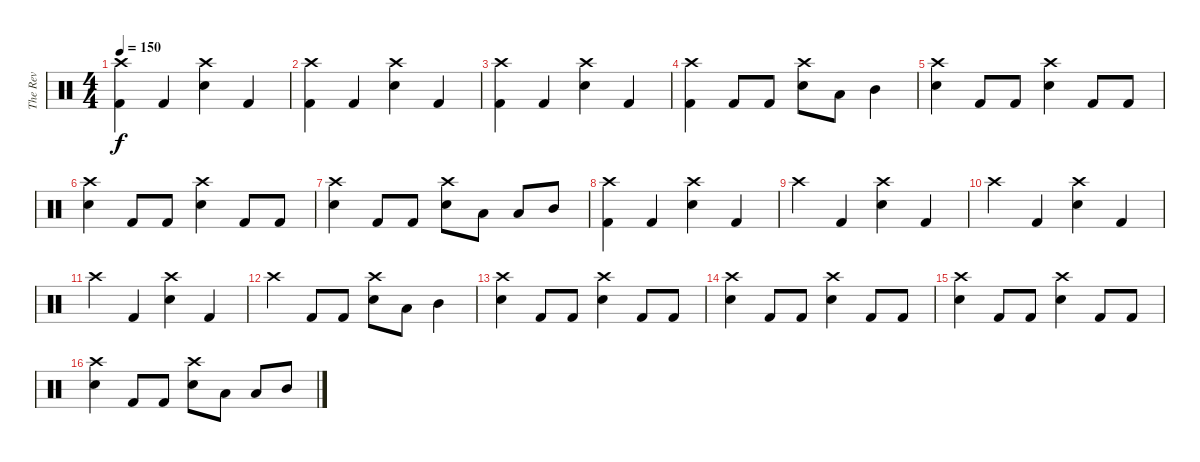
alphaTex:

\track ("The Rev" "The Rev") {instrument percussion}
\staff {score}
\articulation defaults
\ts (4 4)
\tempo 150
\clef neutral
\ks c
("Crash high (hit)" "Kick (hit) 2").4{dy f} "Kick (hit) 2".4 ("Crash high (hit)" "Snare (hit) 2").4 "Kick (hit) 2".4 |
("Crash high (hit)" "Kick (hit) 2").4 "Kick (hit) 2".4 ("Crash high (hit)" "Snare (hit) 2").4 "Kick (hit) 2".4 |
("Crash high (hit)" "Kick (hit) 2").4 "Kick (hit) 2".4 ("Crash high (hit)" "Snare (hit) 2").4 "Kick (hit) 2".4 |
("Crash high (hit)" "Kick (hit) 2").4 "Kick (hit) 2".8 "Kick (hit) 2".8 ("Crash high (hit)" "Snare (hit) 2").8 "Low Tom (hit)".8 "Mid Tom (hit)".4 |
("Crash high (hit)" "Snare (hit) 2").4 "Kick (hit) 2".8 "Kick (hit) 2".8 ("Crash high (hit)" "Snare (hit) 2").4 "Kick (hit) 2".8 "Kick (hit) 2".8 |
("Crash high (hit)" "Snare (hit) 2").4 "Kick (hit) 2".8 "Kick (hit) 2".8 ("Crash high (hit)" "Snare (hit) 2").4 "Kick (hit) 2".8 "Kick (hit) 2".8 |
("Crash high (hit)" "Snare (hit) 2").4 "Kick (hit) 2".8 "Kick (hit) 2".8 ("Crash high (hit)" "Snare (hit) 2").8 "Low Tom (hit)".8 "Low Tom (hit)".8 "Mid Tom (hit)".8 |
("Crash high (hit)" "Kick (hit) 2").4 "Kick (hit) 2".4 ("Crash high (hit)" "Snare (hit) 2").4 "Kick (hit) 2".4 |
"Crash high (hit)".4 "Kick (hit) 2".4 ("Crash high (hit)" "Snare (hit) 2").4 "Kick (hit) 2".4 |
"Crash high (hit)".4 "Kick (hit) 2".4 ("Crash high (hit)" "Snare (hit) 2").4 "Kick (hit) 2".4 |
"Crash high (hit)".4 "Kick (hit) 2".4 ("Crash high (hit)" "Snare (hit) 2").4 "Kick (hit) 2".4 |
"Crash high (hit)".4 "Kick (hit) 2".8 "Kick (hit) 2".8 ("Crash high (hit)" "Snare (hit) 2").8 "Low Tom (hit)".8 "Mid Tom (hit)".4 |
("Crash high (hit)" "Snare (hit) 2").4 "Kick (hit) 2".8 "Kick (hit) 2".8 ("Crash high (hit)" "Snare (hit) 2").4 "Kick (hit) 2".8 "Kick (hit) 2".8 |
("Crash high (hit)" "Snare (hit) 2").4 "Kick (hit) 2".8 "Kick (hit) 2".8 ("Crash high (hit)" "Snare (hit) 2").4 "Kick (hit) 2".8 "Kick (hit) 2".8 |
("Crash high (hit)" "Snare (hit) 2").4 "Kick (hit) 2".8 "Kick (hit) 2".8 ("Crash high (hit)" "Snare (hit) 2").4 "Kick (hit) 2".8 "Kick (hit) 2".8 |
("Crash high (hit)" "Snare (hit) 2").4 "Kick (hit) 2".8 "Kick (hit) 2".8 ("Crash high (hit)" "Snare (hit) 2").8 "Low Tom (hit)".8 "Low Tom (hit)".8 "Mid Tom (hit)".8
